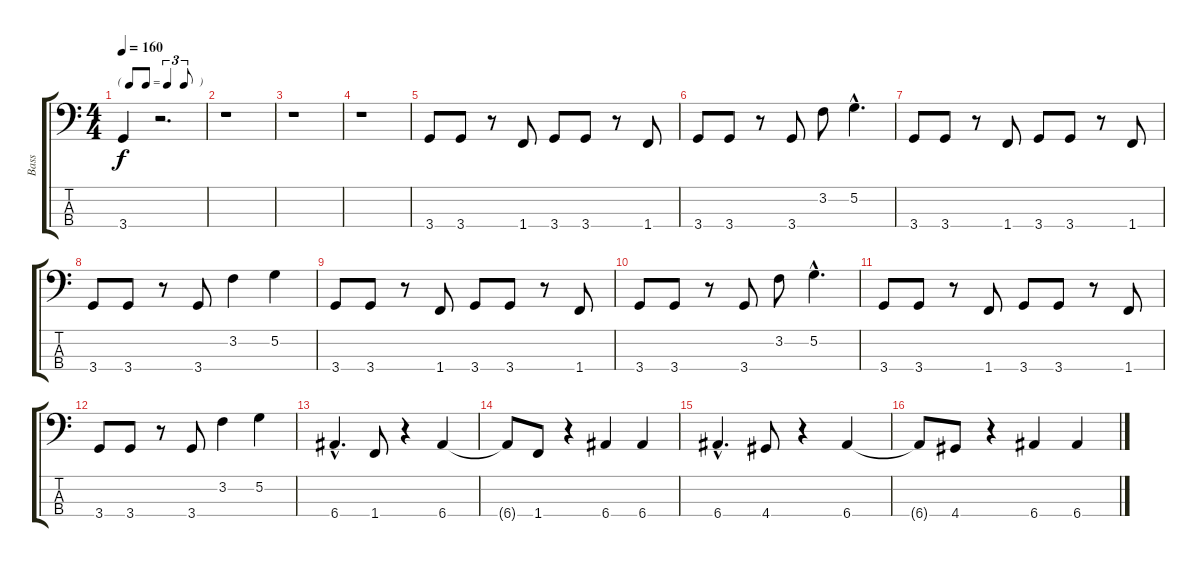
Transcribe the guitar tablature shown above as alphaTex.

\track ("Bass" "Bass") {instrument electricbassfinger}
\staff {score tabs}
\tuning (G2 D2 A1 E1) {hide}
\ts (4 4)
\tf triplet8th
\tempo 160
\clef f4
\ks c
3.4.4{dy f instrument electricbassfinger} r.2{d} |
r.1 |
r.1 |
r.1 |
3.4.8 3.4.8 r.8 1.4.8 3.4.8 3.4.8 r.8 1.4.8 |
3.4.8 3.4.8 r.8 3.4.8 3.2.8 5.2{hac}.4{d} |
3.4.8 3.4.8 r.8 1.4.8 3.4.8 3.4.8 r.8 1.4.8 |
3.4.8 3.4.8 r.8 3.4.8 3.2.4 5.2.4 |
3.4.8 3.4.8 r.8 1.4.8 3.4.8 3.4.8 r.8 1.4.8 |
3.4.8 3.4.8 r.8 3.4.8 3.2.8 5.2{hac}.4{d} |
3.4.8 3.4.8 r.8 1.4.8 3.4.8 3.4.8 r.8 1.4.8 |
3.4.8 3.4.8 r.8 3.4.8 3.2.4 5.2.4 |
6.4{hac}.4{d} 1.4.8 r.4 6.4.4 |
6.4{t}.8 1.4.8 r.4 6.4.4 6.4.4 |
6.4{hac}.4{d} 4.4.8 r.4 6.4.4 |
6.4{t}.8 4.4.8 r.4 6.4.4 6.4.4
